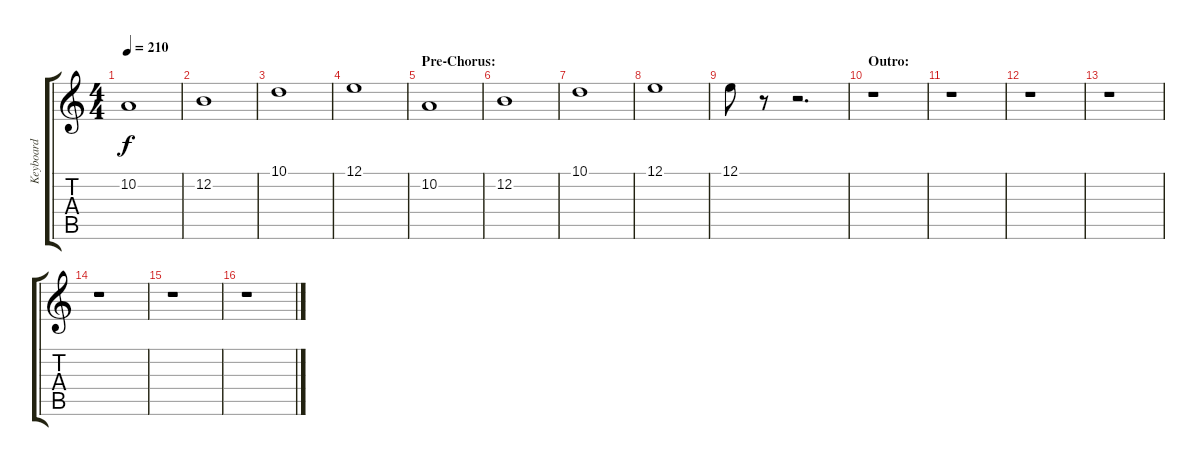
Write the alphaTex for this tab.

\track ("Keyboard" "Keyboard") {instrument stringensemble1}
\staff {score tabs}
\tuning (E4 B3 G3 D3 A2 E2) {hide}
\ts (4 4)
\tempo 210
\clef g2
\ks c
10.2.1{dy f} |
12.2.1 |
10.1.1 |
12.1.1 |
\section ("" "Pre-Chorus:")
10.2.1 |
12.2.1 |
10.1.1 |
12.1.1 |
12.1.8 r.8 r.2{d} |
\section ("" "Outro:")
r.1 |
r.1 |
r.1 |
r.1 |
r.1 |
r.1 |
r.1
